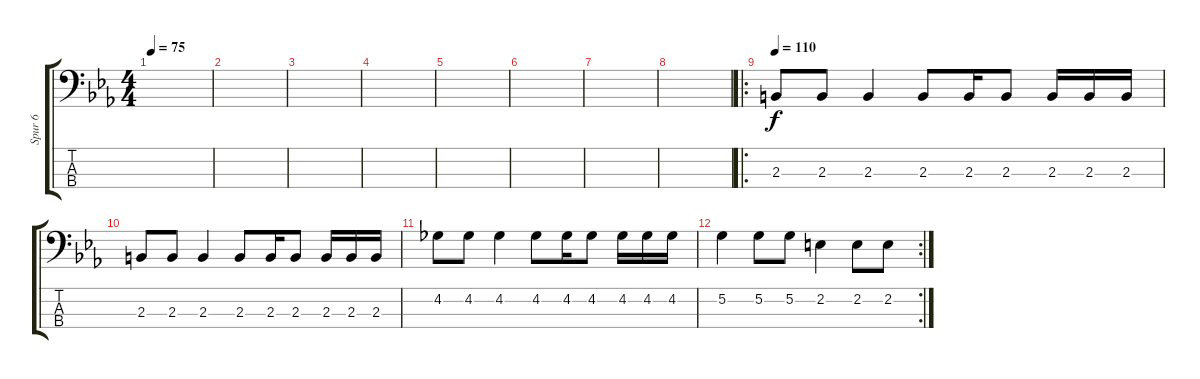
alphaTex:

\track ("Spur 6" "Spur 6") {instrument electricbassfinger}
\staff {score tabs}
\tuning (G2 D2 A1 D1) {hide}
\ts (4 4)
\tempo 75
\clef f4
\ks eb
|
|
|
|
|
|
|
|
\ro
\tempo 110
\ks cminor
2.3.8 2.3.8 2.3.4 2.3.8 2.3.16 2.3.8 2.3.16 2.3.16 2.3.16 |
2.3.8 2.3.8 2.3.4 2.3.8 2.3.16 2.3.8 2.3.16 2.3.16 2.3.16 |
4.2.8 4.2.8 4.2.4 4.2.8 4.2.16 4.2.8 4.2.16 4.2.16 4.2.16 |
\rc 2
5.2.4 5.2.8 5.2.8 2.2.4 2.2.8 2.2.8
